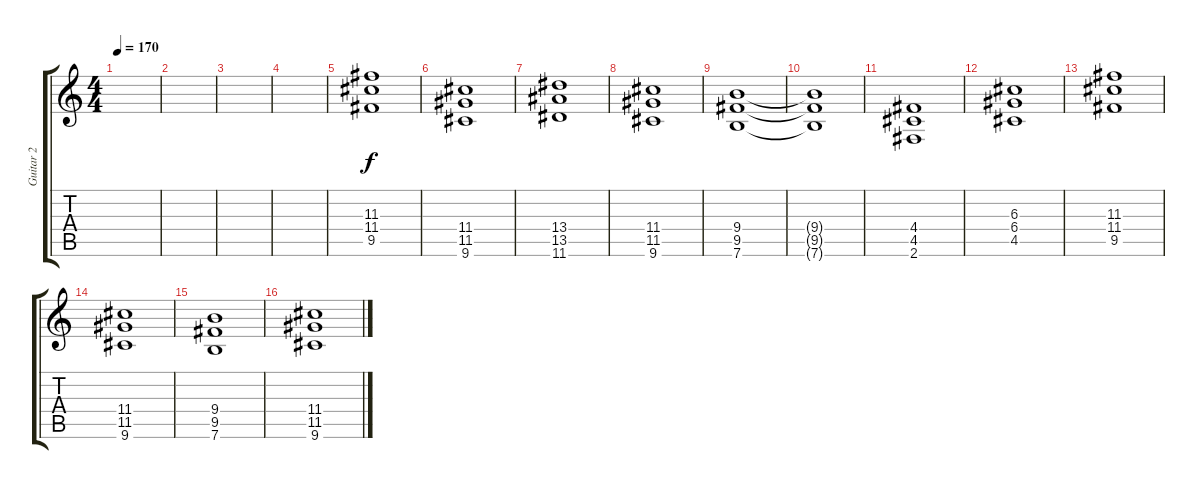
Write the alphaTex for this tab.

\track ("Guitar 2" "Guitar 2") {instrument distortionguitar}
\staff {score tabs}
\tuning (E4 B3 G3 D3 A2 E2) {hide}
\ts (4 4)
\tempo 170
\clef g2
\ks c
|
|
|
|
(11.3 11.4 9.5).1 |
(11.4 11.5 9.6).1 |
(13.4 13.5 11.6).1 |
(11.4 11.5 9.6).1 |
(9.4 9.5 7.6).1 |
(9.4{t} 9.5{t} 7.6{t}).1 |
(4.4 4.5 2.6).1 |
(6.3 6.4 4.5).1 |
(11.3 11.4 9.5).1 |
(11.4 11.5 9.6).1 |
(9.4 9.5 7.6).1 |
(11.4 11.5 9.6).1
